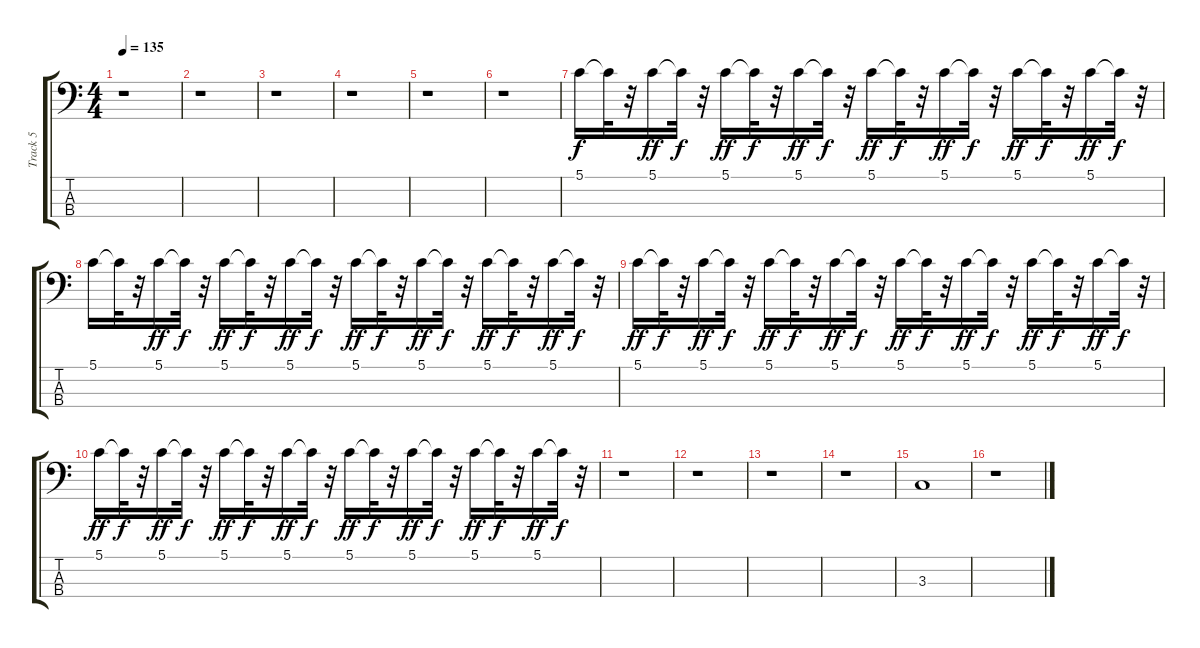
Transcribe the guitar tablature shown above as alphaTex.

\track ("Track 5" "Track 5") {instrument electricbassfinger}
\staff {score tabs}
\tuning (G2 D2 A1 E1) {hide}
\ts (4 4)
\tempo 135
\clef f4
\ks c
r.1{dy f} |
r.1 |
r.1 |
r.1 |
r.1 |
r.1 |
5.1.16 5.1{t}.32 r.32 5.1.16{dy ff} 5.1{t}.32{dy f} r.32 5.1.16{dy ff} 5.1{t}.32{dy f} r.32 5.1.16{dy ff} 5.1{t}.32{dy f} r.32 5.1.16{dy ff} 5.1{t}.32{dy f} r.32 5.1.16{dy ff} 5.1{t}.32{dy f} r.32 5.1.16{dy ff} 5.1{t}.32{dy f} r.32 5.1.16{dy ff} 5.1{t}.32{dy f} r.32 |
5.1.16 5.1{t}.32 r.32 5.1.16{dy ff} 5.1{t}.32{dy f} r.32 5.1.16{dy ff} 5.1{t}.32{dy f} r.32 5.1.16{dy ff} 5.1{t}.32{dy f} r.32 5.1.16{dy ff} 5.1{t}.32{dy f} r.32 5.1.16{dy ff} 5.1{t}.32{dy f} r.32 5.1.16{dy ff} 5.1{t}.32{dy f} r.32 5.1.16{dy ff} 5.1{t}.32{dy f} r.32 |
5.1.16{dy ff} 5.1{t}.32{dy f} r.32 5.1.16{dy ff} 5.1{t}.32{dy f} r.32 5.1.16{dy ff} 5.1{t}.32{dy f} r.32 5.1.16{dy ff} 5.1{t}.32{dy f} r.32 5.1.16{dy ff} 5.1{t}.32{dy f} r.32 5.1.16{dy ff} 5.1{t}.32{dy f} r.32 5.1.16{dy ff} 5.1{t}.32{dy f} r.32 5.1.16{dy ff} 5.1{t}.32{dy f} r.32 |
5.1.16{dy ff} 5.1{t}.32{dy f} r.32 5.1.16{dy ff} 5.1{t}.32{dy f} r.32 5.1.16{dy ff} 5.1{t}.32{dy f} r.32 5.1.16{dy ff} 5.1{t}.32{dy f} r.32 5.1.16{dy ff} 5.1{t}.32{dy f} r.32 5.1.16{dy ff} 5.1{t}.32{dy f} r.32 5.1.16{dy ff} 5.1{t}.32{dy f} r.32 5.1.16{dy ff} 5.1{t}.32{dy f} r.32 |
r.1 |
r.1 |
r.1 |
r.1 |
3.3.1 |
r.1
